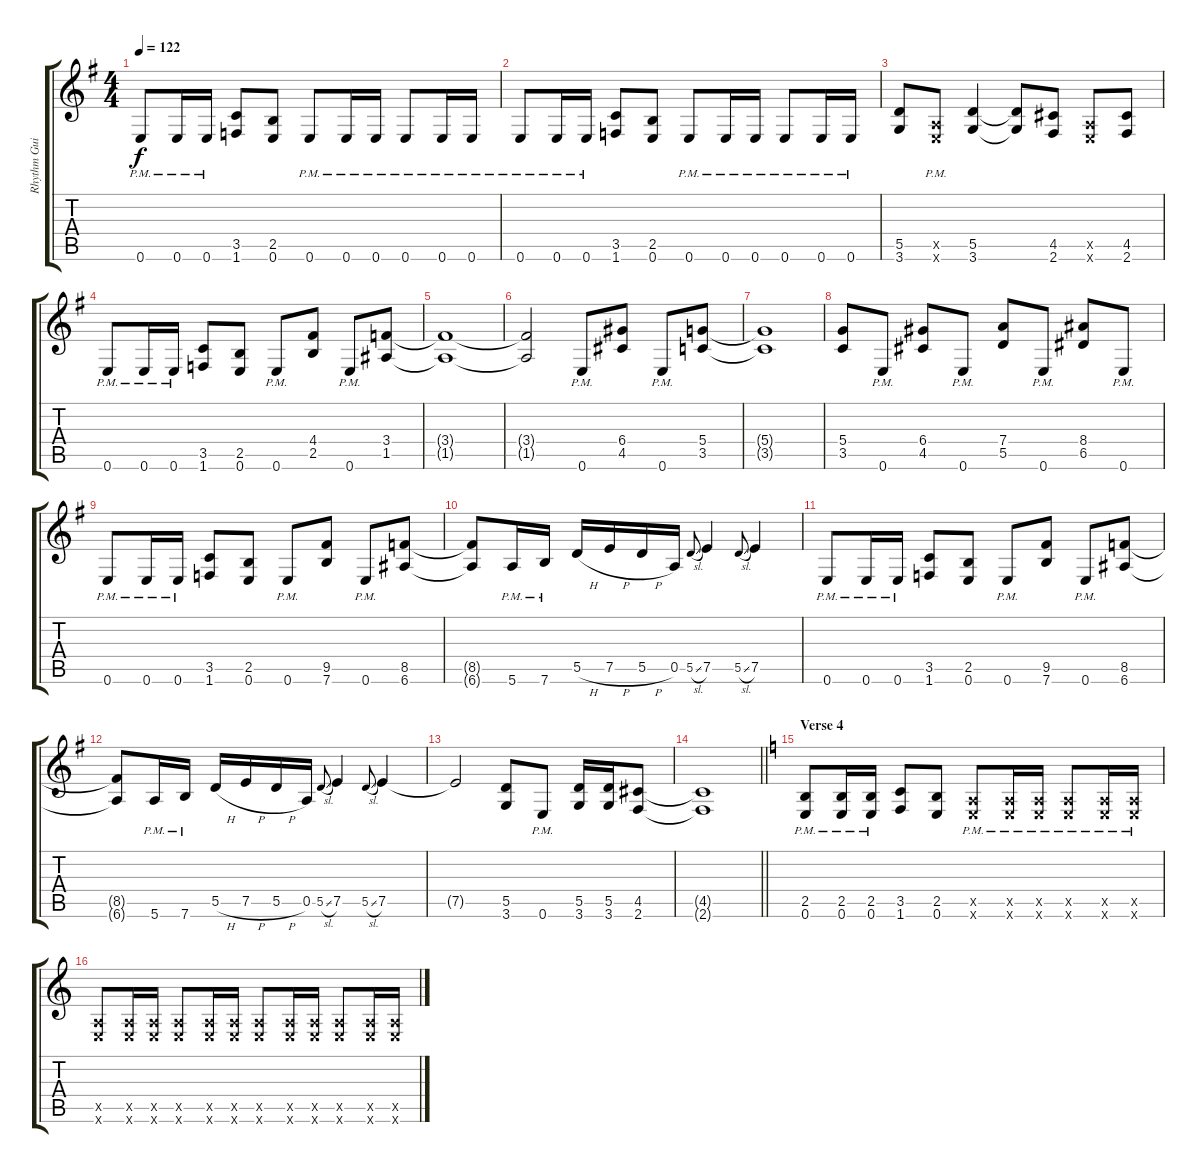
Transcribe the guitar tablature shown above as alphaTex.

\track ("Rhythm Guitar #2" "Rhythm Gui") {instrument distortionguitar}
\staff {score tabs}
\tuning (E4 B3 G3 D3 A2 E2) {hide}
\ts (4 4)
\tempo 122
\clef g2
\ks g
0.6{pm}.8{dy f} 0.6{pm}.16 0.6{pm}.16 (3.5 1.6).8 (2.5 0.6).8 0.6{pm}.8 0.6{pm}.16 0.6{pm}.16 0.6{pm}.8 0.6{pm}.16 0.6{pm}.16 |
0.6{pm}.8 0.6{pm}.16 0.6{pm}.16 (3.5 1.6).8 (2.5 0.6).8 0.6{pm}.8 0.6{pm}.16 0.6{pm}.16 0.6{pm}.8 0.6{pm}.16 0.6{pm}.16 |
(5.5 3.6).8 (0.5{x} 0.6{pm x}).8 (5.5 3.6).4 (5.5{t} 3.6{t}).8 (4.5 2.6).8 (0.5{x} 0.6{x}).8 (4.5 2.6).8 |
0.6{pm}.8 0.6{pm}.16 0.6{pm}.16 (3.5 1.6).8 (2.5 0.6).8 0.6{pm}.8 (4.4 2.5).8 0.6{pm}.8 (3.4 1.5).8 |
(3.4{t} 1.5{t}).1 |
(3.4{t} 1.5{t}).2 0.6{pm}.8 (6.4 4.5).8 0.6{pm}.8 (5.4 3.5).8 |
(5.4{t} 3.5{t}).1 |
(5.4 3.5).8 0.6{pm}.8 (6.4 4.5).8 0.6{pm}.8 (7.4 5.5).8 0.6{pm}.8 (8.4 6.5).8 0.6{pm}.8 |
0.6{pm}.8 0.6{pm}.16 0.6{pm}.16 (3.5 1.6).8 (2.5 0.6).8 0.6{pm}.8 (9.5 7.6).8 0.6{pm}.8 (8.5 6.6).8 |
(8.5{t} 6.6{t}).8 5.6{pm}.16 7.6{pm}.16 5.5{h}.16 7.5{h}.16 5.5{h}.16 0.5.16 5.5{sl}.8{gr onbeat} 7.5.4 5.5{sl}.8{gr onbeat} 7.5.4 |
0.6{pm}.8 0.6{pm}.16 0.6{pm}.16 (3.5 1.6).8 (2.5 0.6).8 0.6{pm}.8 (9.5 7.6).8 0.6{pm}.8 (8.5 6.6).8 |
(8.5{t} 6.6{t}).8 5.6{pm}.16 7.6{pm}.16 5.5{h}.16 7.5{h}.16 5.5{h}.16 0.5.16 5.5{sl}.8{gr onbeat} 7.5.4 5.5{sl}.8{gr onbeat} 7.5.4 |
7.5{t}.2 (5.5 3.6).8 0.6{pm}.8 (5.5 3.6).16 (5.5 3.6).16 (4.5 2.6).8 |
\barLineRight lightlight
(4.5{t} 2.6{t}).1 |
\section ("" "Verse 4")
\ks c
(2.5{pm} 0.6{pm}).8{volume 16} (2.5{pm} 0.6{pm}).16 (2.5{pm} 0.6{pm}).16 (3.5 1.6).8 (2.5 0.6).8 (0.5{x} 0.6{pm x}).8 (0.5{x} 0.6{pm x}).16 (0.5{x} 0.6{pm x}).16 (0.5{x} 0.6{pm x}).8 (0.5{x} 0.6{pm x}).16 (0.5{x} 0.6{pm x}).16 |
(0.5{x} 0.6{x}).8 (0.5{x} 0.6{x}).16 (0.5{x} 0.6{x}).16 (0.5{x} 0.6{x}).8 (0.5{x} 0.6{x}).16 (0.5{x} 0.6{x}).16 (0.5{x} 0.6{x}).8 (0.5{x} 0.6{x}).16 (0.5{x} 0.6{x}).16 (0.5{x} 0.6{x}).8 (0.5{x} 0.6{x}).16 (0.5{x} 0.6{x}).16
